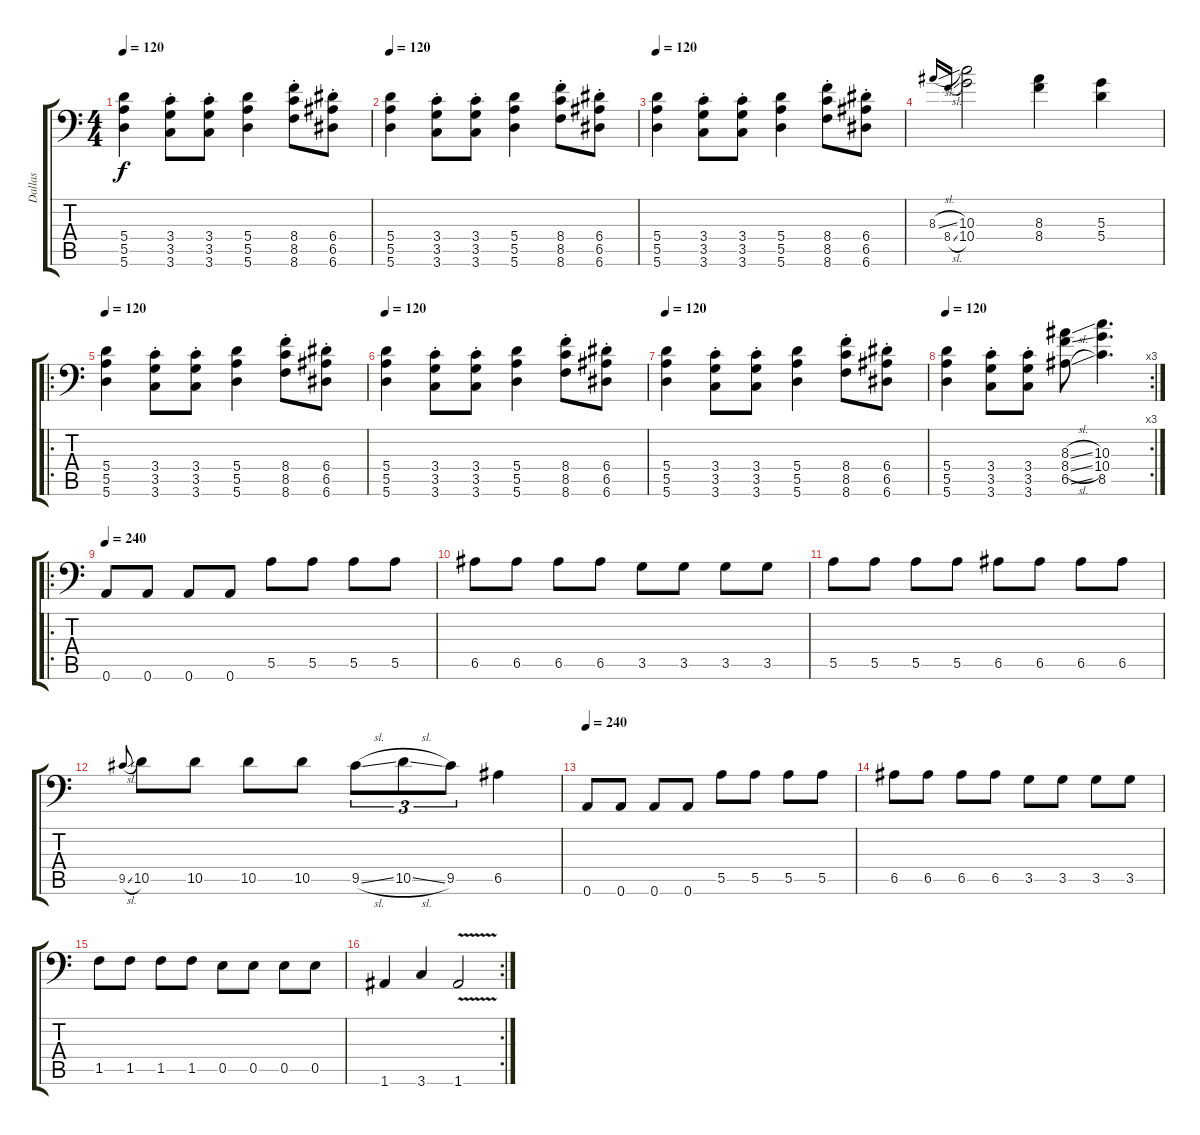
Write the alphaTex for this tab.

\track ("Dallas" "Dallas") {instrument distortionguitar}
\staff {score tabs}
\tuning (B3 Gb3 D3 A2 E2 A1) {hide}
\ts (4 4)
\tempo 120
\clef f4
\ks c
(5.4 5.5 5.6).4{dy f volume 16} (3.4{st} 3.5{st} 3.6{st}).8 (3.4{st} 3.5{st} 3.6{st}).8 (5.4 5.5 5.6).4 (8.4{st} 8.5{st} 8.6{st}).8 (6.4{st} 6.5{st} 6.6{st}).8 |
\tempo 120
(5.4 5.5 5.6).4 (3.4{st} 3.5{st} 3.6{st}).8 (3.4{st} 3.5{st} 3.6{st}).8 (5.4 5.5 5.6).4 (8.4{st} 8.5{st} 8.6{st}).8 (6.4{st} 6.5{st} 6.6{st}).8 |
\tempo 120
(5.4 5.5 5.6).4 (3.4{st} 3.5{st} 3.6{st}).8 (3.4{st} 3.5{st} 3.6{st}).8 (5.4 5.5 5.6).4 (8.4{st} 8.5{st} 8.6{st}).8 (6.4{st} 6.5{st} 6.6{st}).8 |
8.3{sl}.16{gr onbeat} 8.4{sl}.16{gr onbeat} (10.3 10.4).2 (8.3 8.4).4 (5.3 5.4).4 |
\ro
\tempo 120
(5.4 5.5 5.6).4 (3.4{st} 3.5{st} 3.6{st}).8 (3.4{st} 3.5{st} 3.6{st}).8 (5.4 5.5 5.6).4 (8.4{st} 8.5{st} 8.6{st}).8 (6.4{st} 6.5{st} 6.6{st}).8 |
\tempo 120
(5.4 5.5 5.6).4 (3.4{st} 3.5{st} 3.6{st}).8 (3.4{st} 3.5{st} 3.6{st}).8 (5.4 5.5 5.6).4 (8.4{st} 8.5{st} 8.6{st}).8 (6.4{st} 6.5{st} 6.6{st}).8 |
\tempo 120
(5.4 5.5 5.6).4 (3.4{st} 3.5{st} 3.6{st}).8 (3.4{st} 3.5{st} 3.6{st}).8 (5.4 5.5 5.6).4 (8.4{st} 8.5{st} 8.6{st}).8 (6.4{st} 6.5{st} 6.6{st}).8 |
\rc 3
\tempo 120
(5.4 5.5 5.6).4 (3.4{st} 3.5{st} 3.6{st}).8 (3.4{st} 3.5{st} 3.6{st}).8 (8.3{sl} 8.4{sl} 6.5{sl}).8 (10.3 10.4 8.5).4{d} |
\ro
\tempo 240
0.6.8 0.6.8 0.6.8 0.6.8 5.5.8 5.5.8 5.5.8 5.5.8 |
6.5.8 6.5.8 6.5.8 6.5.8 3.5.8 3.5.8 3.5.8 3.5.8 |
5.5.8 5.5.8 5.5.8 5.5.8 6.5.8 6.5.8 6.5.8 6.5.8 |
9.5{sl}.8{gr onbeat} 10.5.8 10.5.8 10.5.8 10.5.8 9.5{sl}.8{tu (3 2)} 10.5{sl}.8{tu (3 2)} 9.5.8{tu (3 2)} 6.5.4 |
\tempo 240
0.6.8 0.6.8 0.6.8 0.6.8 5.5.8 5.5.8 5.5.8 5.5.8 |
6.5.8 6.5.8 6.5.8 6.5.8 3.5.8 3.5.8 3.5.8 3.5.8 |
1.5.8 1.5.8 1.5.8 1.5.8 0.5.8 0.5.8 0.5.8 0.5.8 |
\rc 2
1.6.4 3.6.4 1.6{v}.2
